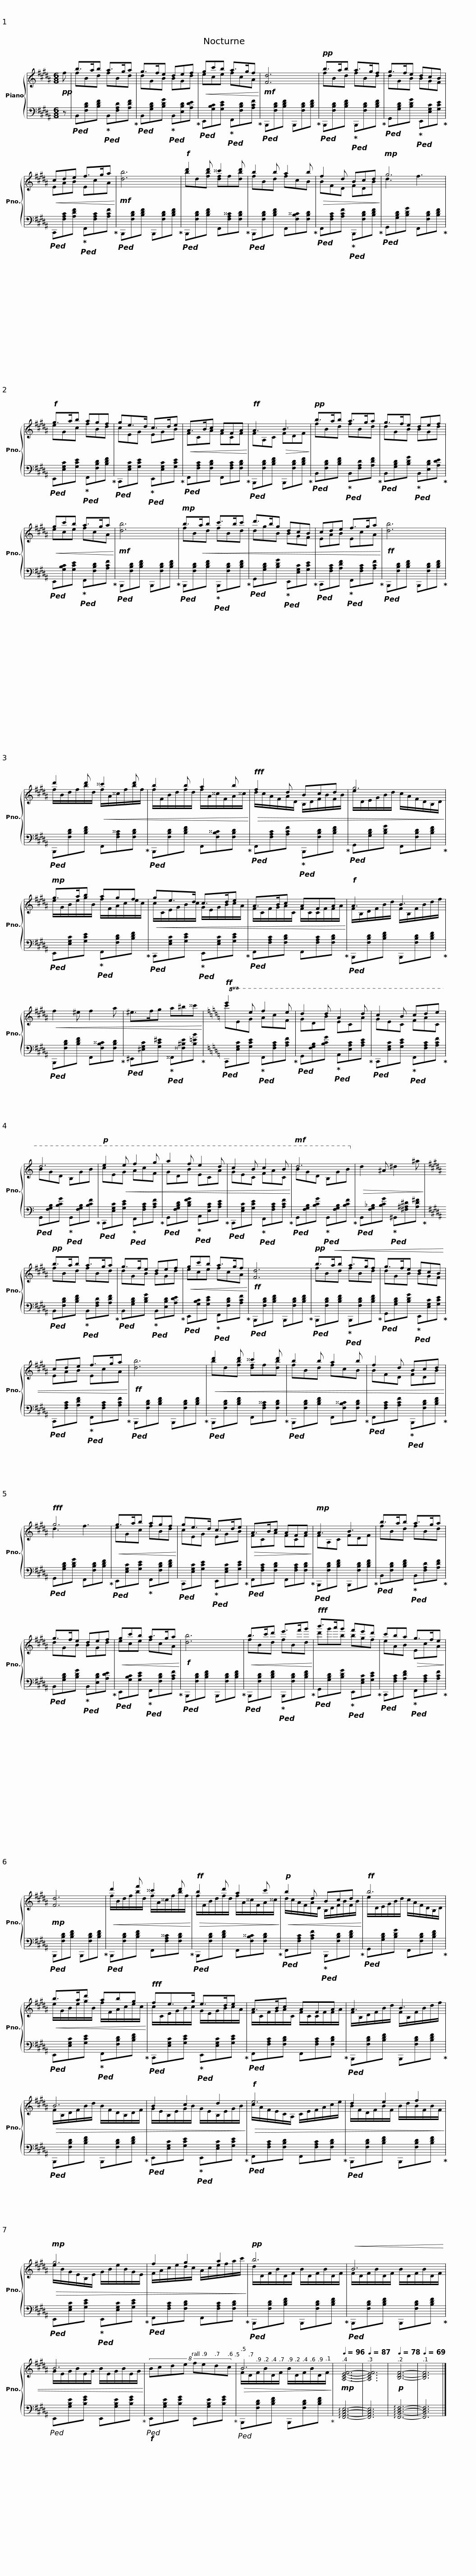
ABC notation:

X:1
%%score { ( 1 3 ) | 2 }
L:1/8
M:6/8
I:linebreak $
K:B
V:1 treble
V:3 treble
V:2 bass
V:1
!pp! f | b>ab a>ga | g>fe def |!<(! gc'b a>gf!<)! |!mf! [Fd]6 |$ %5
!pp! b>ab a>gf | g>fe dcB |!<(! cde f>ga!<)! |!mf! [db]6 |!f! d'2 d' ^^c'2 d' |$ %10
 b2 b a2 b |!>(! f2 d Bcd!>)! |!mp! g6 |!f! g>ab agf | ge>d c>de |$ %15
!<(! A>Bc AFA!<)! |!ff! A3!>(! B3!>)! |!pp! b>ab a>ga | g>fe def |!<(! gc'b a>ga!<)! |$ %20
!mf! [db]6 |!mp! b>!<(!ab c'>bc' | d'>bg dcB | cde f>ga!<)! |!ff! [db]6 |$ %25
 d'2 d'!<(! ^^c'2 d' | b2 b a2 b!<)! |!fff!!>(! f2 d Bcd |$ g6!>)! |!mp! g>ab agf | %30
!<(! ge>d c>de |$ A>Bc AFA!<)! |!f! A3 B3 |!<(! f2 ^e f2 a |$ ^e>fg a^b^^c'!<)! | %35
[K:C]!ff!!8va(! e'2 e' f'2 e' | d'2 d' a2 d' | c'2 b c'd'e' |$ d'6 |!p! e'2!<(! e' f'2 g' | %40
 a'2 f' e'2 d' | c'2 b c'2 b!<)! |!mf! d'6!8va)! |$!>(! d2 ^A ^d2 ^a!>)! |[K:B]!pp! b>ab a>ga | %45
 g>fe def |!<(! gc'b a>gf!<)! |$!ff! [Fd]6 |!pp! b>!<(!ab a>gf | g>fe dcB | %50
 cde f>ga!<)! |!ff! [db]6 |$!<(! d'2 d' ^^c'2 d' | b2 b a2 b | f2 d Bcd!<)! | %55
!fff! g6 |!<(! g>ab agf!<)! |$ ge>d c>de |!>(! A>Bc AFA!>)! |!mp! A3 B3 | %60
 b>ab a>ga | g>fe def |$!<(! gc'b a>ga!<)! |!f! [db]6 |!<(! b>c'd' e'>f'g'!<)! | %65
!fff! b'>a'g' f'e'd' | c'ba!>(! g>fe!>)! |$!mp! [Fd]6 |!<(! d'2 f' ^^c'2 d'!<)! |!ff!!>(! b2 d' a2 c'!>)! |$ %70
!p!!<(! b2 d Bcd!<)! |!ff! b6 |!<(! b>ad' abg!<)! |$!fff! fe>g e>de | A>Bc AFA | %75
 A3 B3 |$!>(! B6 | B2 c2 d2!>)! |!f!!>(! e6 |$ d2 e2 f2!>)! | %80
!mp!!>(! g6 | f2 g2 a2!>)! |$!pp! b6 |!<(! B6 | B6!<)! |$ %85
 (8:6:8Bcde[Q:1/4=110] f[Q:1/4=108]e[Q:1/4=107]d[Q:1/4=106]c[Q:1/4=108][Q:1/4=107] |[Q:1/4=105]!>(! B6[Q:1/4=104][Q:1/4=103][Q:1/4=103][Q:1/4=102][Q:1/4=101][Q:1/4=100][Q:1/4=100][Q:1/4=99][Q:1/4=98][Q:1/4=97][Q:1/4=97]!>)! |[Q:1/4=96]!mp! [A,CEF]6- |[Q:1/4=87] [A,CEF]6 |[Q:1/4=78]!p! [B,DF]6- | %90
[Q:1/4=69] [B,DF]6 |] %91
V:2
 z |!ped! B,,[F,B,D][B,DF]!ped-up!!ped! B,,[F,A,D][A,DF]!ped-up! |!ped! B,,[G,B,D][B,DG]!ped-up!!ped! B,,[E,B,D][A,DE]!ped-up! |!ped! E,,[G,B,C][G,CE]!ped-up!!ped! F,,[F,B,D][A,CF]!ped-up! |!ped! B,,,[F,B,D][B,DF] B,,,[F,B,D][B,DF]!ped-up! |$ %5
!ped! B,,,[F,B,D][B,DF]!ped-up!!ped! B,,,[F,B,D][B,DF]!ped-up! |!ped! G,,[G,B,D][B,DG]!ped-up!!ped! E,,[E,G,C][G,CE]!ped-up! |!ped! C,,[F,A,C][A,DF]!ped-up!!ped! F,,[F,A,C][A,CF]!ped-up! |!ped! B,,,[F,B,D][B,DF] B,,,[F,B,D][B,DF]!ped-up! |!ped! B,,,[F,B,D][B,DF] F,,[F,A,^^C][F,B,D]!ped-up! |$ %10
!ped! B,,,[F,B,D][B,DF] F,,[F,B,^^C][F,B,D]!ped-up! |!ped! F,,[F,A,C][A,CF]!ped-up!!ped! B,,,[F,B,D][B,DF]!ped-up! |!ped! G,,[G,B,D][B,DG] F,,[F,B,D][B,DF]!ped-up! |!ped! E,,[E,G,C][G,CE]!ped-up!!ped! F,,[F,B,D][B,DF]!ped-up! |!ped! C,,[E,G,C][G,CE]!ped-up!!ped! E,,[E,G,C][G,CE]!ped-up! |$ %15
!ped! F,,[F,A,C][F,B,D] F,,[F,A,C][F,B,D]!ped-up! |!ped! B,,,[F,B,D][B,DF] B,,,[F,B,D][B,DF]!ped-up! |!ped! B,,[F,B,D][B,DF]!ped-up!!ped! B,,[F,A,D][A,DF]!ped-up! |!ped! B,,[G,B,D][B,DG]!ped-up!!ped! B,,[E,B,D][A,DE]!ped-up! |!ped! E,,[G,B,C][G,CE]!ped-up!!ped! F,,[F,B,D][A,CF]!ped-up! |$ %20
!ped! B,,,[F,B,D][B,DF] B,,,[F,B,D][B,DF]!ped-up! |!ped! B,,,[F,B,D][B,DF]!ped-up!!ped! B,,,[F,B,D][B,DF]!ped-up! |!ped! G,,[G,B,D][B,DG]!ped-up!!ped! E,,[E,G,C][G,CE]!ped-up! |!ped! C,,[F,A,C][A,DF]!ped-up!!ped! F,,[F,A,C][A,CF]!ped-up! |!ped! B,,,[F,B,D][B,DF] B,,,[F,B,D][B,DF]!ped-up! |$ %25
!ped! B,,,[F,B,D][B,DF] F,,[F,A,^^C][F,B,D]!ped-up! |!ped! B,,,[F,B,D][B,DF] F,,[F,B,^^C][F,B,D]!ped-up! |!ped! F,,[F,A,C][A,CF]!ped-up!!ped! B,,,[F,B,D][B,DF]!ped-up! |$!ped! G,,[G,B,D][B,DG] F,,[F,B,D][B,DF]!ped-up! |!ped! E,,[E,G,C][G,CE]!ped-up!!ped! F,,[F,B,D][B,DF]!ped-up! | %30
!ped! C,,[E,G,C][G,CE]!ped-up!!ped! E,,[E,G,C][G,CE]!ped-up! |$!ped! F,,[F,A,C][F,B,D] F,,[F,A,C][F,B,D]!ped-up! |!ped! B,,,[F,B,D][B,DF] B,,,[F,B,D][B,DF]!ped-up! |!ped! B,,,[F,B,D][B,DF] F,,[F,B,^^C][F,B,D]!ped-up! |$!ped! ^E,,[^E,G,C][G,C^E]!ped-up!!ped! ^^F,,[^^F,^B,E][B,=EB]!ped-up! | %35
[K:C]!ped! C,,[E,G,C][G,CE]!ped-up!!ped! F,,[F,A,C][A,CF]!ped-up! |!ped! G,,[F,G,B,][B,CG]!ped-up!!ped! A,,[E,A,C][A,CE]!ped-up! |!ped! C,,[E,G,C][G,CE]!ped-up!!ped! F,,[F,A,C][A,CF]!ped-up! |$!ped! G,,[F,G,B,][B,CG]!ped-up!!ped! G,,[F,G,B,][B,CF]!ped-up! |!ped! C,,[E,G,C][G,CE]!ped-up!!ped! F,,[F,A,C][A,CF]!ped-up! | %40
!ped! G,,[F,G,B,D][B,DFG]!ped-up!!ped! A,,[E,A,C][A,CE]!ped-up! |!ped! C,,[E,G,C][G,CE]!ped-up!!ped! F,,[F,A,C][A,CF]!ped-up! |!ped! G,,[F,G,B,][B,CG]!ped-up!!ped! G,,[F,G,B,][B,CF]!ped-up! |$!ped! G,,[F,G,_B,][B,CG]!ped-up!!ped! ^G,,[^F,^A,^D][A,D^F]!ped-up! |[K:B]!ped! B,,[F,B,D][B,DF]!ped-up!!ped! B,,[F,A,D][A,DF]!ped-up! | %45
!ped! B,,[G,B,D][B,DG]!ped-up!!ped! B,,[E,B,D][A,DE]!ped-up! |!ped! E,,[G,B,C][G,CE]!ped-up!!ped! F,,[F,B,D][A,CF]!ped-up! |$!ped! B,,,[F,B,D][B,DF] B,,,[F,B,D][B,DF]!ped-up! |!ped! B,,,[F,B,D][B,DF]!ped-up!!ped! B,,,[F,B,D][B,DF]!ped-up! |!ped! G,,[G,B,D][B,DG]!ped-up!!ped! E,,[E,G,C][G,CE]!ped-up! | %50
!ped! C,,[F,A,C][A,DF]!ped-up!!ped! F,,[F,A,C][A,CF]!ped-up! |!ped! B,,,[F,B,D][B,DF] B,,,[F,B,D][B,DF]!ped-up! |$!ped! B,,,[F,B,D][B,DF] F,,[F,A,^^C][F,B,D]!ped-up! |!ped! B,,,[F,B,D][B,DF] F,,[F,B,^^C][F,B,D]!ped-up! |!ped! F,,[F,A,C][A,CF]!ped-up!!ped! B,,,[F,B,D][B,DF]!ped-up! | %55
!ped! G,,[G,B,D][B,DG] F,,[F,B,D][B,DF]!ped-up! |!ped! E,,[E,G,C][G,CE]!ped-up! F,,[F,B,D][B,DF] |$!ped! C,,[E,G,C][G,CE]!ped-up!!ped! E,,[E,G,C][G,CE]!ped-up! |!ped! F,,[F,A,C][F,B,D] F,,[F,A,C][F,B,D]!ped-up! |!ped! B,,,[F,B,D][B,DF] B,,,[F,B,D][B,DF]!ped-up! | %60
!ped! B,,[F,B,D][B,DF]!ped-up!!ped! B,,[F,A,D][A,DF]!ped-up! |!ped! B,,[G,B,D][B,DG]!ped-up!!ped! B,,[E,B,D][A,DE]!ped-up! |$!ped! E,,[G,B,C][G,CE]!ped-up!!ped! F,,[F,B,D][A,CF]!ped-up! |!ped! B,,,[F,B,D][B,DF] B,,,[F,B,D][B,DF]!ped-up! |!ped! B,,,[F,B,D][B,DF]!ped-up!!ped! B,,,[F,B,D][B,DF]!ped-up! | %65
!ped! G,,[G,B,D][B,DG]!ped-up!!ped! E,,[E,G,C][G,CE]!ped-up! |!ped! C,,[F,A,C][A,DF]!ped-up!!ped! F,,[F,A,C][A,CF]!ped-up! |$!ped! B,,,[F,B,D][B,DF] B,,,[F,B,D][B,DF]!ped-up! |!ped! B,,,[F,B,D][B,DF] F,,[F,A,^^C][F,B,D]!ped-up! |!ped! B,,,[F,B,D][B,DF] F,,[F,B,^^C][F,B,D]!ped-up! |$ %70
!ped! F,,[F,A,C][A,CF]!ped-up!!ped! B,,,[F,B,D][B,DF]!ped-up! |!ped! G,,[G,B,D][B,DG] F,,[F,B,D][B,DF]!ped-up! |!ped! E,,[E,G,C][G,CE]!ped-up!!ped! F,,[F,B,D][B,DF]!ped-up! |$!ped! C,,[E,G,C][G,CE]!ped-up!!ped! E,,[E,G,C][G,CE]!ped-up! |!ped! F,,[F,A,C][F,B,D] F,,[F,A,C][F,B,D]!ped-up! | %75
!ped! B,,,[F,B,D][B,DF] B,,,[F,B,D][B,DF]!ped-up! |$!ped! B,,,[F,B,D][B,DF] B,,,[F,B,D][B,DF]!ped-up! |!ped! E,,[E,G,C][G,CE]!ped-up!!ped! E,,[E,G,C][G,CE]!ped-up! |!ped! F,,[F,A,C][F,B,D] F,,[F,A,C][F,B,D]!ped-up! |$!ped! B,,,[F,B,D][B,DF] B,,,[F,B,D][B,DF]!ped-up! | %80
!ped! E,,[E,G,C][G,CE]!ped-up!!ped! E,,[E,G,C][G,CE]!ped-up! |!ped! F,,[F,A,C][F,B,D] F,,[F,A,C][F,B,D]!ped-up! |$!ped! B,,,[F,B,D][B,DF] B,,,[F,B,D][B,DF]!ped-up! |!ped! B,,,[F,B,D][B,DF] B,,,[F,B,D][B,DF]!ped-up! |!ped! E,,[G,B,E][B,EG] E,,[G,B,E][B,EG]!ped-up! |$ %85
!f!!ped! E,,[G,B,E][B,EG] E,,[G,B,E][B,EG]!ped-up! |!ped! B,,,[F,B,D][B,DF] B,,,[F,B,D][B,DF]!ped-up! | !arpeggio![F,,A,,C,E,]6- | [F,,A,,C,E,]6 | !arpeggio![F,,B,,D,F,]6- | %90
 [F,,B,,D,F,]6 |] %91
V:3
 x | fBd fBd | dGB BGd | ece fcA | x6 |$ %5
 fBd fBd | dGB BGF | EAB EcA | x6 | bd[fb] [df]f[db] |$ %10
 fBd fcB | BFD FDB | d3 f3 | eGc fBd | cEG EGB |$ %15
 FCA FCF | FA,C FDF | fBd fBd | dGB BGd | ece fcA |$ %20
 x6 | fBd fBd | dgB BGF | EAB EcA | x6 |$ %25
 f/B/d/f/b/d/ f/A/^^c/f/b/f/ | f/F/B/d/f/d/ f/A/^^c/F/A/^^c/ | d/c/A/F/A/D/ B,/D/F/B/F/B/ |$ e/D/E/G/B/d/ c/A/F/D/B,/D/ | e/G/B/e/g/B/ f/F/A/c/e/c/ | %30
 c/C/E/G/B/c/ G/E/G/B/c/A/ |$ F/C/F/G/A/C/ F/C/C/F/F/A/ | F/B,/D/F/B/d/ F/B,/F/B/d/f/ | x6 |$ x6 | %35
[K:C]!8va(! c'eg ac'f | gdb eca | gec fac |$ bgd Bgb | c'eg ac'f | %40
 gdb eca | gec fac | bgd Bgb!8va)! |$ x6 |[K:B] fBd fBd | %45
 dGB BGd | ece fcA |$ x6 | fBd fBd | dGB BGF | %50
 EAB EcA | x6 |$ bd[fb] [df]f[db] | fBd fcB | BFD FDB | %55
 d3 f3 | eGc fBd |$ cEG EGB | FCA FCF | FA,C FDF | %60
 fBd fBd | dGB BGd |$ ece fcA | x6 | fBd fBd | %65
 d'g'b bgf | eAB EcA |$ x6 | f/B/d/f/b/d/ f/A/^^c/f/b/f/ | f/F/B/d/f/d/ f/A/^^c/F/A/^^c/ |$ %70
 d/c/A/F/A/D/ B,/D/F/B/F/B/ | e/D/E/G/B/d/ c/A/F/D/B,/D/ | e/G/B/e/g/B/ f/F/A/c/e/c/ |$ c/C/E/G/B/c/ G/E/G/B/c/A/ | F/C/F/G/A/C/ F/C/C/F/F/A/ | %75
 F/B,/D/F/B/d/ F/B,/F/B/d/f/ |$ F/B,/D/F/B/d/ B/F/D/B,/D/F/ | G/E/B,/E/G/B/ G/E/B,/E/G/B/ | c/A/F/E/C/A,/ C/E/F/A/c/e/ |$ B/F/D/F/B/F/ B/d/B/F/B/F/ | %80
 e/B/G/E/B,/E/ G/B/e/B/G/E/ | F/A/c/e/d/c/ A/c/e/f/a/c'/ |$ d/D/F/B/D/F/ B/D/F/B/D/F/ | F/D/F/B/D/F/ B/D/F/B/D/F/ | G/E/G/B/E/G/ B/E/G/B/E/G/ |$ %85
 x6 | F/D/F/B/D/F/ B/D/F/B/D/F/ | x6 | x6 | x6 | %90
 x6 |] %91
